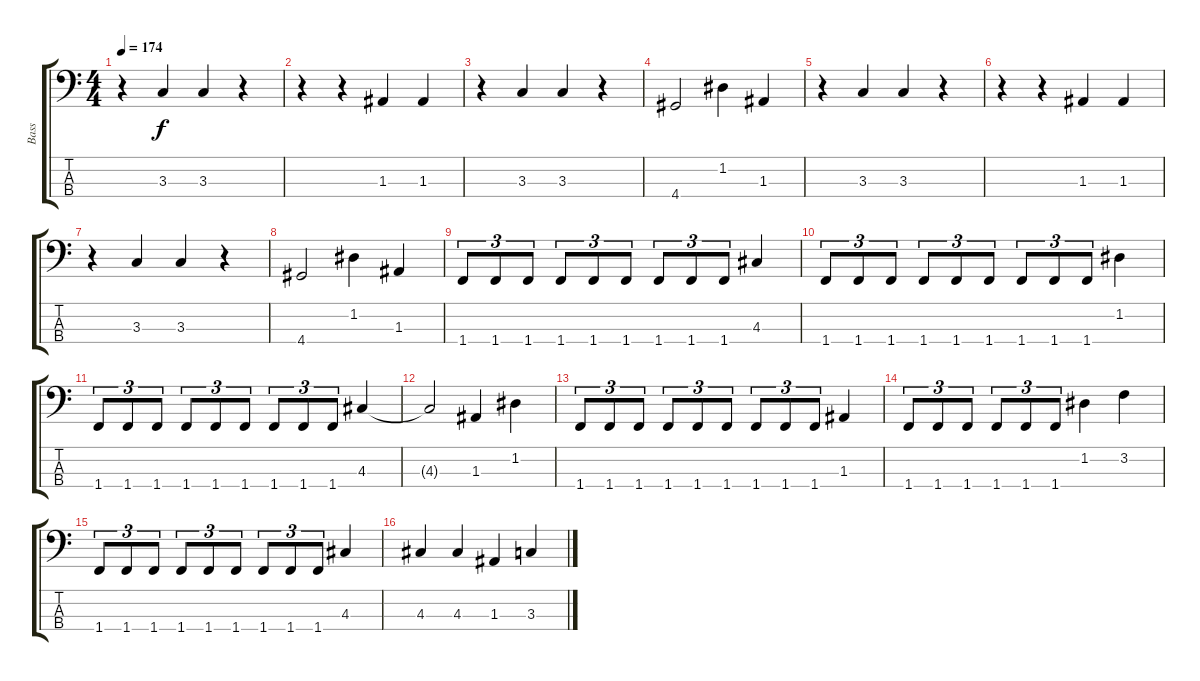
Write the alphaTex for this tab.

\track ("Bass" "Bass") {instrument electricbassfinger}
\staff {score tabs}
\tuning (G2 D2 A1 E1) {hide}
\ts (4 4)
\tempo 174
\clef f4
\ks c
r.4{dy f instrument electricbassfinger} 3.3.4 3.3.4 r.4 |
r.4 r.4 1.3.4 1.3.4 |
r.4 3.3.4 3.3.4 r.4 |
4.4.2 1.2.4 1.3.4 |
r.4 3.3.4 3.3.4 r.4 |
r.4 r.4 1.3.4 1.3.4 |
r.4 3.3.4 3.3.4 r.4 |
4.4.2 1.2.4 1.3.4 |
1.4.8{tu (3 2)} 1.4.8{tu (3 2)} 1.4.8{tu (3 2)} 1.4.8{tu (3 2)} 1.4.8{tu (3 2)} 1.4.8{tu (3 2)} 1.4.8{tu (3 2)} 1.4.8{tu (3 2)} 1.4.8{tu (3 2)} 4.3.4 |
1.4.8{tu (3 2)} 1.4.8{tu (3 2)} 1.4.8{tu (3 2)} 1.4.8{tu (3 2)} 1.4.8{tu (3 2)} 1.4.8{tu (3 2)} 1.4.8{tu (3 2)} 1.4.8{tu (3 2)} 1.4.8{tu (3 2)} 1.2.4 |
1.4.8{tu (3 2)} 1.4.8{tu (3 2)} 1.4.8{tu (3 2)} 1.4.8{tu (3 2)} 1.4.8{tu (3 2)} 1.4.8{tu (3 2)} 1.4.8{tu (3 2)} 1.4.8{tu (3 2)} 1.4.8{tu (3 2)} 4.3.4 |
4.3{t}.2 1.3.4 1.2.4 |
1.4.8{tu (3 2)} 1.4.8{tu (3 2)} 1.4.8{tu (3 2)} 1.4.8{tu (3 2)} 1.4.8{tu (3 2)} 1.4.8{tu (3 2)} 1.4.8{tu (3 2)} 1.4.8{tu (3 2)} 1.4.8{tu (3 2)} 1.3.4 |
1.4.8{tu (3 2)} 1.4.8{tu (3 2)} 1.4.8{tu (3 2)} 1.4.8{tu (3 2)} 1.4.8{tu (3 2)} 1.4.8{tu (3 2)} 1.2.4 3.2.4 |
1.4.8{tu (3 2)} 1.4.8{tu (3 2)} 1.4.8{tu (3 2)} 1.4.8{tu (3 2)} 1.4.8{tu (3 2)} 1.4.8{tu (3 2)} 1.4.8{tu (3 2)} 1.4.8{tu (3 2)} 1.4.8{tu (3 2)} 4.3.4 |
4.3.4 4.3.4 1.3.4 3.3.4
